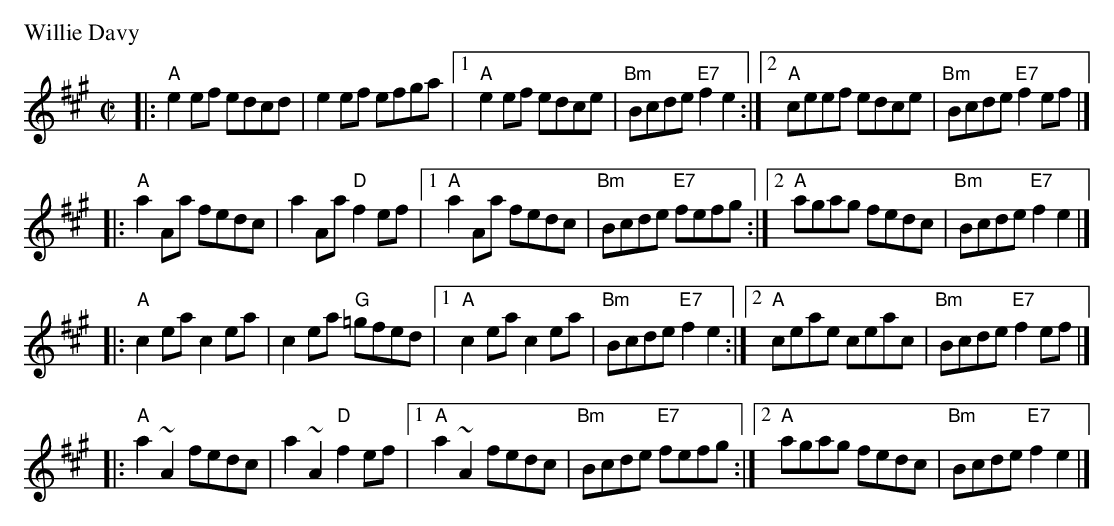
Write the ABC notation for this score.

X:1
P: Willie Davy
M: C|
L: 1/8
K: A
|: "A"e2ef  edcd | e2ef    efga  |1 "A"e2ef  edce | "Bm"Bcde "E7"f2e2 :|2 "A"ceef edce | "Bm"Bcde "E7"f2ef |]
|: "A"a2Aa  fedc | a2Aa "D"f2ef  |1 "A"a2Aa  fedc | "Bm"Bcde "E7"fefg :|2 "A"agag fedc | "Bm"Bcde "E7"f2e2 |]
|: "A"c2ea  c2ea | c2ea "G"=gfed |1 "A"c2ea  c2ea | "Bm"Bcde "E7"f2e2 :|2 "A"ceae ceac | "Bm"Bcde "E7"f2ef |]
|: "A"a2~A2 fedc | a2~A2 "D"f2ef |1 "A"a2~A2 fedc | "Bm"Bcde "E7"fefg :|2 "A"agag fedc | "Bm"Bcde "E7"f2e2 |]
